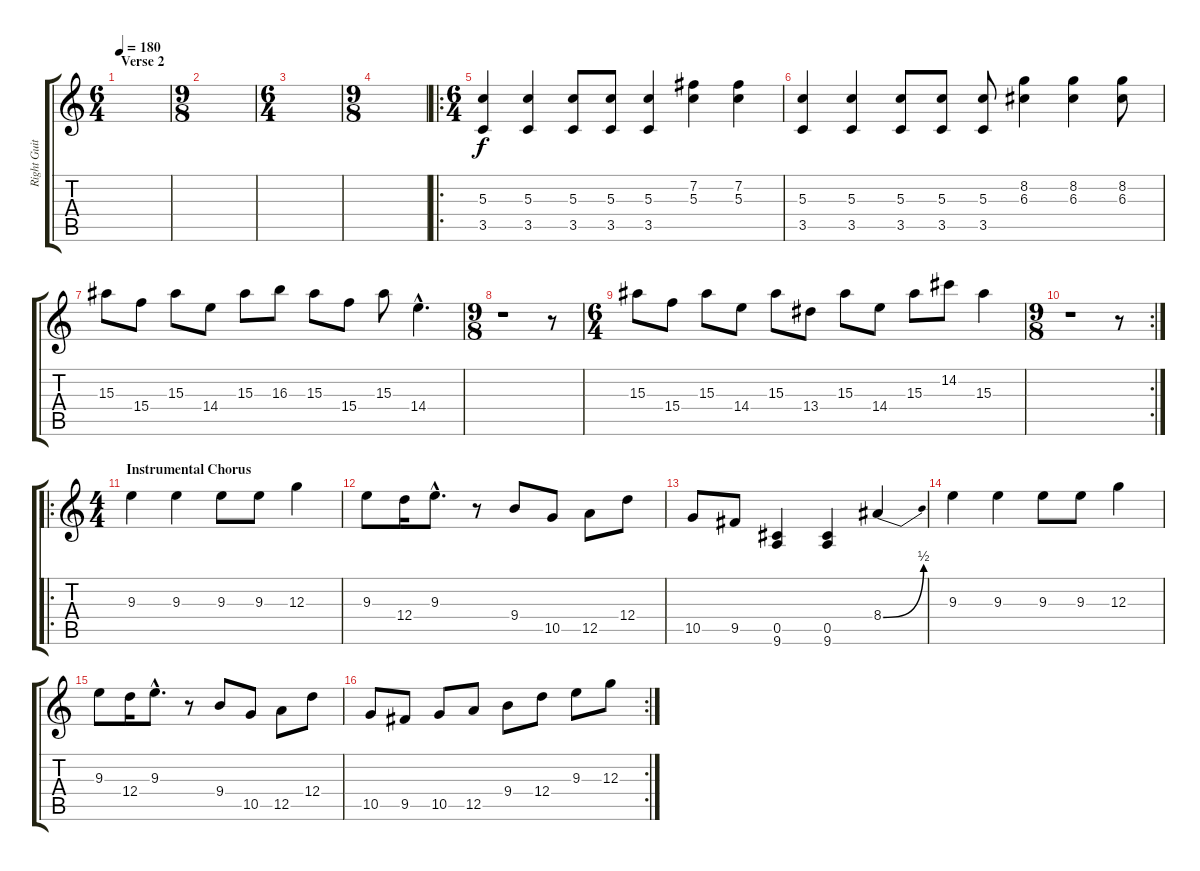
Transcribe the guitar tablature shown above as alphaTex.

\track ("Right Guitar" "Right Guit") {instrument distortionguitar}
\staff {score tabs}
\tuning (E4 B3 G3 D3 A2 E2) {hide}
\ts (6 4)
\section ("" "Verse 2")
\tempo 180
\clef g2
\ks c
|
\ts (9 8)
|
\ts (6 4)
|
\ts (9 8)
|
\ro
\ts (6 4)
(5.3 3.5).4 (5.3 3.5).4 (5.3 3.5).8 (5.3 3.5).8 (5.3 3.5).4 (7.2 5.3).4 (7.2 5.3).4 |
(5.3 3.5).4 (5.3 3.5).4 (5.3 3.5).8 (5.3 3.5).8 (5.3 3.5).8 (8.2 6.3).4 (8.2 6.3).4 (8.2 6.3).8 |
15.3.8 15.4.8 15.3.8 14.4.8 15.3.8 16.3.8 15.3.8 15.4.8 15.3.8 14.4{hac}.4{d} |
\ts (9 8)
r.1 r.8 |
\ts (6 4)
15.3.8 15.4.8 15.3.8 14.4.8 15.3.8 13.4.8 15.3.8 14.4.8 15.3.8 14.2.8 15.3.4 |
\rc 2
\ts (9 8)
r.1 r.8 |
\ro
\ts (4 4)
\section ("" "Instrumental Chorus")
9.3.4 9.3.4 9.3.8 9.3.8 12.3.4 |
9.3.8 12.4.16 9.3{hac}.8{d} r.8 9.4.8 10.5.8 12.5.8 12.4.8 |
10.5.8 9.5.8 (0.5 9.6).4 (0.5 9.6).4 8.4{be (bend 0 0 60 2)}.4 |
9.3.4 9.3.4 9.3.8 9.3.8 12.3.4 |
9.3.8 12.4.16 9.3{hac}.8{d} r.8 9.4.8 10.5.8 12.5.8 12.4.8 |
\rc 2
10.5.8 9.5.8 10.5.8 12.5.8 9.4.8 12.4.8 9.3.8 12.3.8
